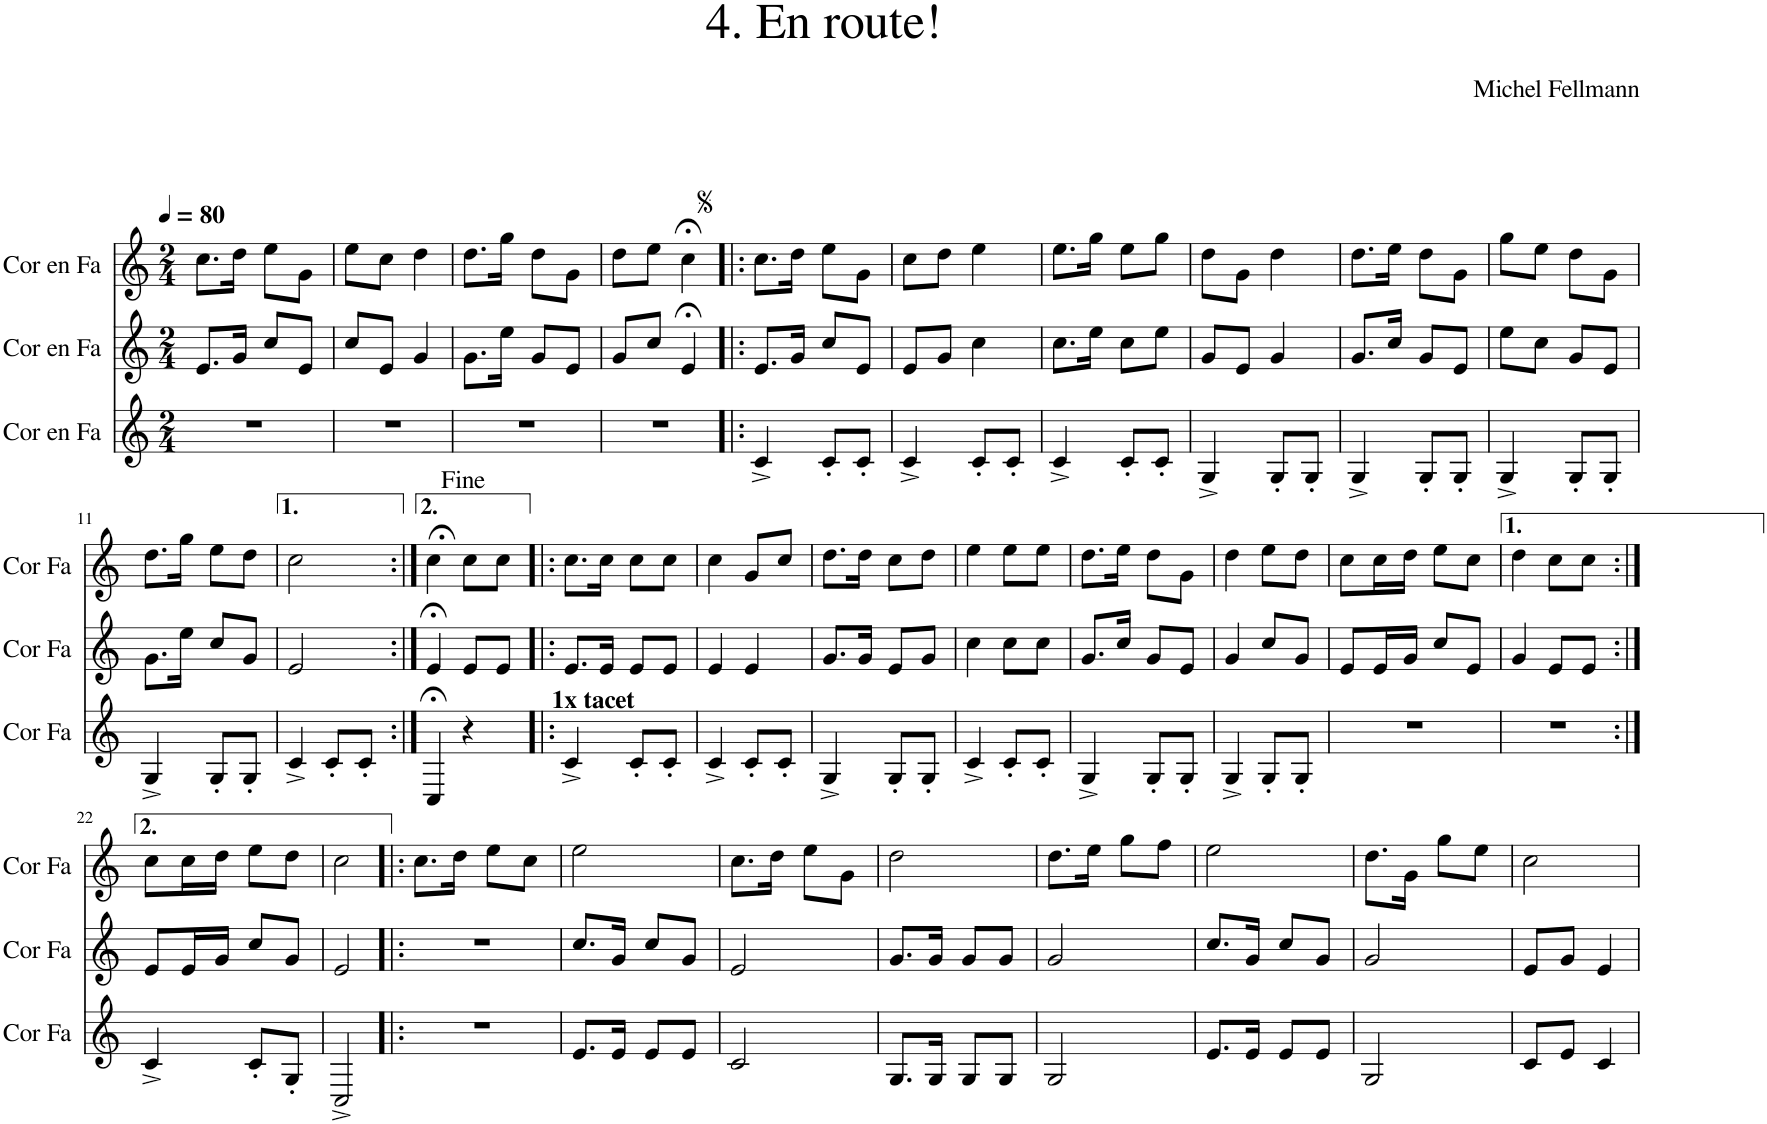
**kern	**kern	**kern
*part3	*part2	*part1
*staff3	*staff2	*staff1
*I"Cor en Fa	*I"Cor en Fa	*I"Cor en Fa
*I'Cor Fa	*I'Cor Fa	*I'Cor Fa
*clefG2	*clefG2	*clefG2
*Trd4c7	*Trd4c7	*Trd4c7
*k[]	*k[]	*k[]
*M2/4	*M2/4	*M2/4
*MM80	*MM80	*MM80
=1	=1	=1
2r	8.e/L	8.cc\L
.	16g/Jk	16dd\Jk
.	8cc/L	8ee\L
.	8e/J	8g\J
=2	=2	=2
2r	8cc/L	8ee\L
.	8e/J	8cc\J
.	4g/	4dd\
=3	=3	=3
2r	8.g\L	8.dd\L
.	16ee\Jk	16gg\Jk
.	8g/L	8dd\L
.	8e/J	8g\J
=4	=4	=4
2r	8g/L	8dd\L
.	8cc/J	8ee\J
.	4e;</	4cc;<\
=5!|:	=5!|:	=5!|:
4c^/	8.e/L	8.cc\L
.	16g/Jk	16dd\Jk
8c'/L	8cc/L	8ee\L
8c'/J	8e/J	8g\J
=6	=6	=6
4c^/	8e/L	8cc\L
.	8g/J	8dd\J
8c'/L	4cc\	4ee\
8c'/J	.	.
=7	=7	=7
4c^/	8.cc\L	8.ee\L
.	16ee\Jk	16gg\Jk
8c'/L	8cc\L	8ee\L
8c'/J	8ee\J	8gg\J
=8	=8	=8
4G^/	8g/L	8dd\L
.	8e/J	8g\J
8G'/L	4g/	4dd\
8G'/J	.	.
=9	=9	=9
4G^/	8.g/L	8.dd\L
.	16cc/Jk	16ee\Jk
8G'/L	8g/L	8dd\L
8G'/J	8e/J	8g\J
=10	=10	=10
4G^/	8ee\L	8gg\L
.	8cc\J	8ee\J
8G'/L	8g/L	8dd\L
8G'/J	8e/J	8g\J
!!LO:LB:g=z
=11	=11	=11
4G^/	8.g\L	8.dd\L
.	16ee\Jk	16gg\Jk
8G'/L	8cc/L	8ee\L
8G'/J	8g/J	8dd\J
=12	=12	=12
4c^/	2e/	2cc\
8c'/L	.	.
8c'/J	.	.
=13:|!	=13:|!	=13:|!
4C;</	4e;</	4cc;<\
4r	8e/L	8cc\L
.	8e/J	8cc\J
=14!|:	=14!|:	=14!|:
!LO:TX:a:B:t=1x tacet	!	!
4c^/	8.e/L	8.cc\L
.	16e/Jk	16cc\Jk
8c'/L	8e/L	8cc\L
8c'/J	8e/J	8cc\J
=15	=15	=15
4c^/	4e/	4cc\
8c'/L	4e/	8g/L
8c'/J	.	8cc/J
=16	=16	=16
4G^/	8.g/L	8.dd\L
.	16g/Jk	16dd\Jk
8G'/L	8e/L	8cc\L
8G'/J	8g/J	8dd\J
=17	=17	=17
4c^/	4cc\	4ee\
8c'/L	8cc\L	8ee\L
8c'/J	8cc\J	8ee\J
=18	=18	=18
4G^/	8.g/L	8.dd\L
.	16cc/Jk	16ee\Jk
8G'/L	8g/L	8dd\L
8G'/J	8e/J	8g\J
=19	=19	=19
4G^/	4g/	4dd\
8G'/L	8cc/L	8ee\L
8G'/J	8g/J	8dd\J
=20	=20	=20
2r	8e/L	8cc\L
.	16e/L	16cc\L
.	16g/JJ	16dd\JJ
.	8cc/L	8ee\L
.	8e/J	8cc\J
=21	=21	=21
2r	4g/	4dd\
.	8e/L	8cc\L
.	8e/J	8cc\J
!!LO:LB:g=z
=22:|!	=22:|!	=22:|!
4c^/	8e/L	8cc\L
.	16e/L	16cc\L
.	16g/JJ	16dd\JJ
8c'/L	8cc/L	8ee\L
8G'/J	8g/J	8dd\J
=23	=23	=23
2C^/	2e/	2cc\
=24!|:	=24!|:	=24!|:
2r	2r	8.cc\L
.	.	16dd\Jk
.	.	8ee\L
.	.	8cc\J
=25	=25	=25
8.e/L	8.cc/L	2ee\
16e/Jk	16g/Jk	.
8e/L	8cc/L	.
8e/J	8g/J	.
=26	=26	=26
2c/	2e/	8.cc\L
.	.	16dd\Jk
.	.	8ee\L
.	.	8g\J
=27	=27	=27
8.G/L	8.g/L	2dd\
16G/Jk	16g/Jk	.
8G/L	8g/L	.
8G/J	8g/J	.
=28	=28	=28
2G/	2g/	8.dd\L
.	.	16ee\Jk
.	.	8gg\L
.	.	8ff\J
=29	=29	=29
8.e/L	8.cc/L	2ee\
16e/Jk	16g/Jk	.
8e/L	8cc/L	.
8e/J	8g/J	.
=30	=30	=30
2G/	2g/	8.dd\L
.	.	16g\Jk
.	.	8gg\L
.	.	8ee\J
=31	=31	=31
8c/L	8e/L	2cc\
8e/J	8g/J	.
4c/	4e/	.
=	=	=
*-	*-	*-
